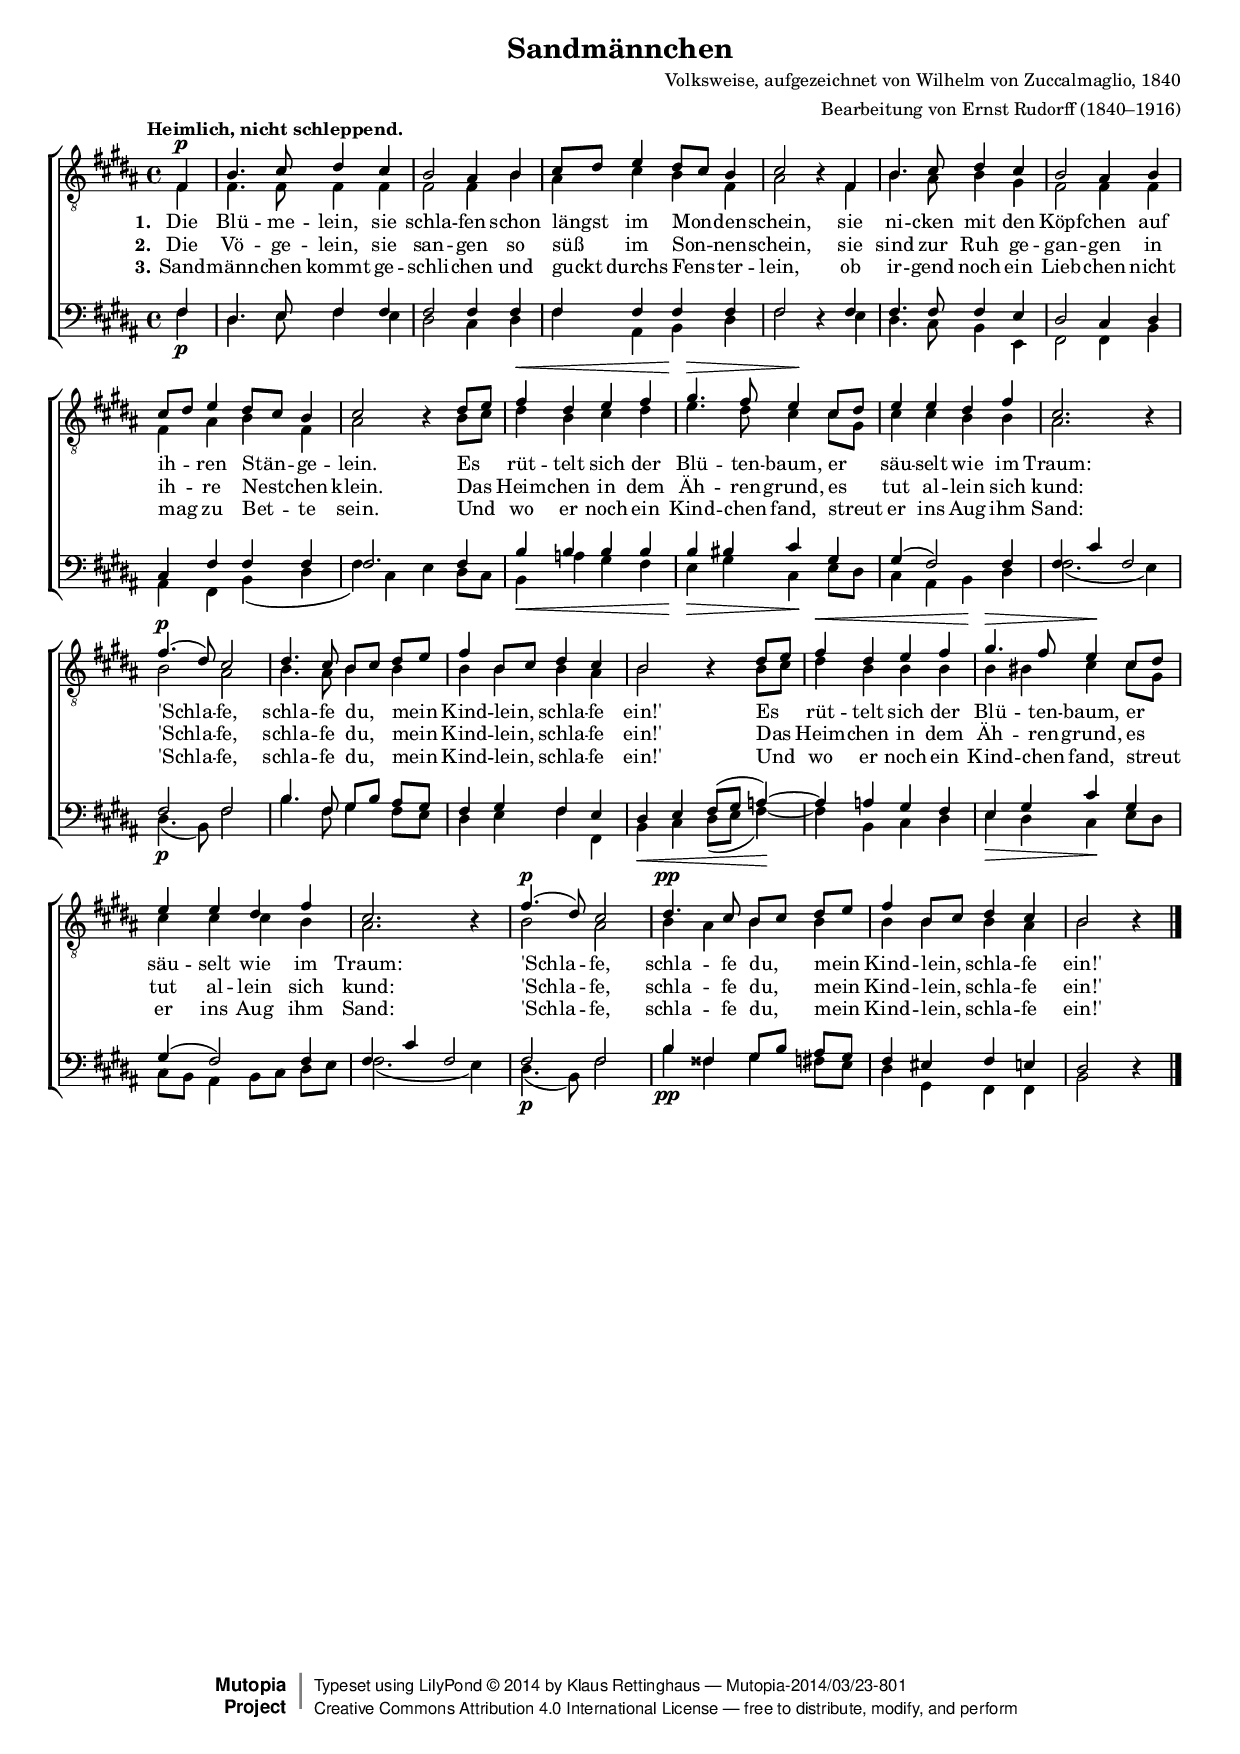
\include "deutsch.ly" 

#(set-global-staff-size 15.5) 

\version "2.18.0" 

global = { \key h \major \time 4/4 \tempo "Heimlich, nicht schleppend." } 

TASandmann = \relative h { 
\revert Rest.direction 
\partial 4 
fis4\p h4. cis8 dis4 cis h2 ais4 
h4 cis8[ dis] e4 dis8[ cis] h4 cis2 r4 
fis,4 h4. cis8 dis4 cis h2 ais4 
h4 cis8[ dis] e4 dis8[ cis] h4 cis2 r4 
dis8[ e] fis4\< dis e fis gis4.\> fis8 e4\! 
cis8[ dis] e4 e dis fis cis2. r4 
fis4.(\p dis8) cis2 
dis4. cis8 h8[ cis] dis[ e] fis4 h,8[ cis] dis4 cis h2 r4 
dis8[ e] fis4\< dis e fis gis4.\> fis8 e4\! 
cis8[ dis] e4 e dis fis cis2. r4 
fis4.(\p dis8) cis2 
dis4.\pp cis8 h8[ cis] dis[ e] fis4 h,8[ cis] dis4 cis h2 r4 
\bar "|." 
} 

TBSandmann = \relative h { 
\partial 4 
fis4 fis4. fis8 fis4 fis fis2 fis4 
h4 ais cis h fis ais2 s4 
fis4 h4. ais8 h4 gis fis2 fis4 
fis4 fis ais h fis ais2 s4 
h8[ cis] dis4 h cis dis e4. dis8 cis4 
cis8[ gis] cis4 cis h h ais2. s4 
h2 ais 
h4. ais8 h4 h h h h ais h2 s4 
h8[ cis] dis4 h h h h his cis 
cis8[ gis] cis4 cis cis h ais2. s4 
h2 ais 
h4 ais h h h h h ais h2 s4 
\bar "|." 
} 

BASandmann = \relative h { 
\revert Rest.direction 
\partial 4 
fis4 dis4. e8 fis4 fis fis2 fis4 
fis4 fis fis fis fis fis2 r4 
fis4 fis4. fis8 fis4 e dis2 cis4 
dis4 cis fis fis fis fis2. 
fis4 h h h h h his cis 
gis4 gis( fis2) fis4 fis cis' fis,2 
fis2 fis 
h4. fis8 gis8[ h] ais[ gis] fis4 gis fis e dis 
e fis8[( gis] a4~) a a gis fis e gis cis 
gis4 gis( fis2) fis4 fis cis' fis,2 
fis2 fis 
h4 fisis gis8[ h] ais[ gis] fis4 eis fis e dis2 r4 
\bar "|." 
} 

BBSandmann = \relative h { 
\partial 4 
fis4\p dis4. e8 fis4 e dis2 cis4 
dis4 fis ais, h dis fis2 s4 
e4 dis4. cis8 h4 e, fis2 fis4 
h4 ais fis h( dis fis) cis e 
dis8[ cis] h4\< a' gis fis e\> gis cis,\! 
e8[ dis] cis4 ais h dis fis2.( e4) 
dis4.(\p h8) fis'2 
h4. fis8 gis4 fis8[ e] dis4 e fis fis, h\< 
cis dis8[( e] fis4~)\! fis h, cis dis e\> dis cis\! 
e8[ dis] cis[ h] ais4 h8[ cis8] dis[ e] fis2.( e4) 
dis4.(\p h8) fis'2 
h4\pp fisis gis fis8[ e] dis4 gis, fis fis h2 s4 
\bar "|." 
} 

LSandmannA = \lyricmode { 
\set stanza = "1." 
Die Blü -- me -- lein, sie schla -- fen schon längst im Mon -- den -- schein, 
sie ni -- cken mit den Köpf -- chen auf ih -- ren Stän -- ge -- lein. 
Es rüt -- telt sich der Blü -- ten -- baum, er säu -- selt wie im Traum: 
'Schla -- fe, schla -- fe du, mein Kind -- lein, schla -- fe ein!' 
Es rüt -- telt sich der Blü -- ten -- baum, er säu -- selt wie im Traum: 
'Schla -- fe, schla -- fe du, mein Kind -- lein, schla -- fe ein!' 
} 

LSandmannB = \lyricmode { 
\set stanza = "2." 
Die Vö -- ge -- lein, sie san -- gen so süß im Son -- nen -- schein, 
sie sind zur Ruh ge -- gan -- gen in ih -- re Nest -- chen klein. 
Das Heim -- chen in dem Äh -- ren -- grund, es tut al -- lein sich kund: 
'Schla -- fe, schla -- fe du, mein Kind -- lein, schla -- fe ein!' 
Das Heim -- chen in dem Äh -- ren -- grund, es tut al -- lein sich kund: 
'Schla -- fe, schla -- fe du, mein Kind -- lein, schla -- fe ein!' 
} 

LSandmannC = \lyricmode { 
\set stanza = "3." 
Sand -- männ -- chen kommt ge -- schli -- chen und guckt durchs Fens -- ter -- lein, 
ob ir -- gend noch ein Lieb -- chen nicht mag zu Bet -- te sein. 
Und wo er noch ein Kind -- chen fand, streut er ins Aug ihm Sand: 
'Schla -- fe, schla -- fe du, mein Kind -- lein, schla -- fe ein!' 
Und wo er noch ein Kind -- chen fand, streut er ins Aug ihm Sand: 
'Schla -- fe, schla -- fe du, mein Kind -- lein, schla -- fe ein!' 
} 

LSandmannD = \lyricmode { 
\set stanza = "4." 
Sand -- männ -- chen  aus dem Zim -- mer, es schläft mein Herz -- chen fein, 
es ist gar fest ver -- schlos -- sen schon sein Guck -- äu -- ge -- lein. 
Es leuch -- tet mor -- gen mir Will -- komm das Äu -- ge -- lein so fromm! 
'Schla -- fe, schla -- fe du, mein Kind -- lein, schla -- fe ein!' 
Es leuch -- tet mor -- gen mir Will -- komm das Äu -- ge -- lein so fromm! 
'Schla -- fe, schla -- fe du, mein Kind -- lein, schla -- fe ein!' 
} 

%--------------------

\header { 
 kaisernumber = "180" 
 comment = "" 
 footnote = "" 
 
 title = "Sandmännchen" 
 subtitle = "" 
 composer = "Volksweise, aufgezeichnet von Wilhelm von Zuccalmaglio, 1840" 
 opus = "" 
 arranger = "Bearbeitung von Ernst Rudorff (1840–1916)" 
 % poet = "Volkslied, aufgezeichnet (und wahrscheinlichb gedichtet) von Wilhelm von Zuccalmaglio (1803–1864), 1840" 

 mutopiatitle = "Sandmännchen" 
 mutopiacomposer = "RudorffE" 
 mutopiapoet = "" 
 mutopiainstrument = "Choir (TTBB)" 
 date = "1900s" 
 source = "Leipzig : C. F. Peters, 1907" 
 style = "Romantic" 
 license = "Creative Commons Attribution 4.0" 
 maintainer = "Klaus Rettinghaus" 
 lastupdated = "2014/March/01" 
 
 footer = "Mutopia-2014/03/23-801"
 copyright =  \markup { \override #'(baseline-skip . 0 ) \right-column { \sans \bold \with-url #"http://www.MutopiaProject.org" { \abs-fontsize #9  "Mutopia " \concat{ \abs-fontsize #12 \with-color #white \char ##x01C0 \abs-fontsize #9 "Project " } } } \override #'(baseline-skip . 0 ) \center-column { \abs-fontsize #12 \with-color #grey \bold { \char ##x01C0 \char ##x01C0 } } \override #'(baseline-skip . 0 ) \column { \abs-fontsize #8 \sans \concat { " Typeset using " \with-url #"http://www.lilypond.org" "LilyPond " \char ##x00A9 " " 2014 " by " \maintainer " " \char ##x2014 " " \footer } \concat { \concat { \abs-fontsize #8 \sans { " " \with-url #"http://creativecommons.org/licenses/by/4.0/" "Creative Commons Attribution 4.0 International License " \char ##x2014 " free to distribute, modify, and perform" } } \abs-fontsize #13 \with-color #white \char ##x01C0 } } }
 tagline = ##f
} 

\score {
{
\context ChoirStaff 
	<< 
	\context Lyrics = extra 
	\context Staff = TenorStaff 
	<< 
	\accidentalStyle voice 
	\set Staff.midiInstrument = "voice oohs" 
			\clef "G_8" 
			\context Voice = TenorA { \voiceOne 
				<< 
				\set hairpinToBarline = ##f 
				\autoBeamOff 
				\dynamicUp 
				{ \global \TASandmann } 
				>> } 
			\context Voice = TenorB { \voiceTwo 
 				<< 
				\autoBeamOff 
				{ \global \TBSandmann } 
				>> } 
			>> 
	\context Lyrics = verseone 
	\context Lyrics = versetwo 
	\context Lyrics = versethree 
	\context Staff = BassStaff 
	<< 
	\accidentalStyle voice 
	\set Staff.midiInstrument = "voice oohs" 
			\clef "F" 
			\context Voice = BassA { \voiceOne 
				<< 
				\autoBeamOff 
				{ \global \BASandmann } 
				>> } 
			\context Voice = BassB { \voiceTwo 
				<< 
				\set hairpinToBarline = ##f 
				\autoBeamOff 
				\dynamicDown 
				{ \global \BBSandmann } 
				>> } 
		>> 
	\context Lyrics = verseone \lyricsto TenorA \LSandmannA 
	\context Lyrics = versetwo \lyricsto TenorA \LSandmannB 
	\context Lyrics = versethree \lyricsto TenorA \LSandmannC 
	>> 
}

\layout {
indent = 0.0\cm
\context {\Score 
\remove "Bar_number_engraver"
\override DynamicTextSpanner.style = #'none 
\override BreathingSign.text = #(make-musicglyph-markup "scripts.rvarcomma") 
}
}

\midi {
\tempo 4=90
}

}
